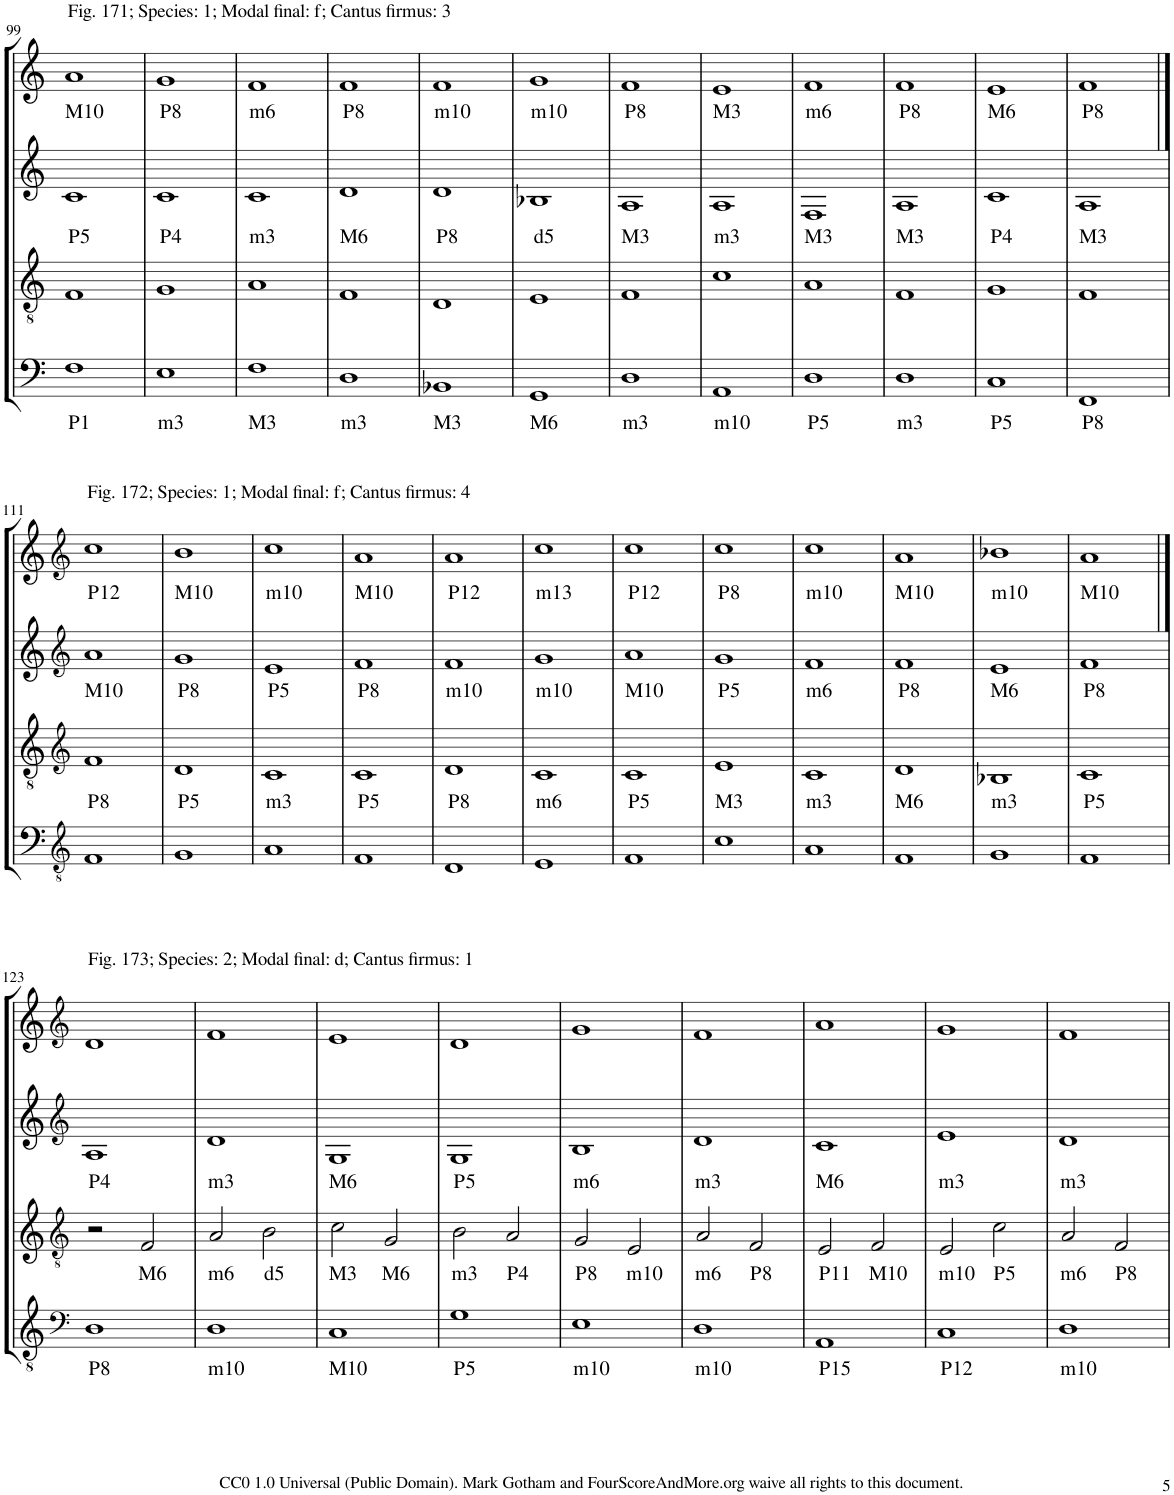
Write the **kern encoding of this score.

**kern	**text	**kern	**text	**kern	**text	**kern	**text
*part4	*part4	*part3	*part3	*part2	*part2	*part1	*part1
*staff4	*staff4	*staff3	*staff3	*staff2	*staff2	*staff1	*staff1
*I"Piano	*	*I"Piano	*	*I"Piano	*	*I"Piano	*
*I'Pno	*	*I'Pno	*	*I'Pno	*	*I'Pno	*
!!LO:PB:g=z
*clefF4	*	*clefGv2	*	*clefG2	*	*clefG2	*
*k[]	*	*k[]	*	*k[]	*	*k[]	*
*M4/4	*	*M4/4	*	*M4/4	*	*M4/4	*
=99	=99	=99	=99	=99	=99	=99	=99
!	!	!	!	!	!	!LO:TX:a:t=Fig. 171; Species&colon; 1; Modal final&colon; f; Cantus firmus&colon; 3	!
!	!LO:LY:b	!	!	!	!LO:LY:b	!	!LO:LY:b
1F	P1	1F	.	1c	P5	1a	M10
=100	=100	=100	=100	=100	=100	=100	=100
!	!LO:LY:b	!	!	!	!LO:LY:b	!	!LO:LY:b
1E	m3	1G	.	1c	P4	1g	P8
=101	=101	=101	=101	=101	=101	=101	=101
!	!LO:LY:b	!	!	!	!LO:LY:b	!	!LO:LY:b
1F	M3	1A	.	1c	m3	1f	m6
=102	=102	=102	=102	=102	=102	=102	=102
!	!LO:LY:b	!	!	!	!LO:LY:b	!	!LO:LY:b
1D	m3	1F	.	1d	M6	1f	P8
=103	=103	=103	=103	=103	=103	=103	=103
!	!LO:LY:b	!	!	!	!LO:LY:b	!	!LO:LY:b
1BB-X	M3	1D	.	1d	P8	1f	m10
=104	=104	=104	=104	=104	=104	=104	=104
!	!LO:LY:b	!	!	!	!LO:LY:b	!	!LO:LY:b
1GG	M6	1E	.	1B-X	d5	1g	m10
=105	=105	=105	=105	=105	=105	=105	=105
!	!LO:LY:b	!	!	!	!LO:LY:b	!	!LO:LY:b
1D	m3	1F	.	1A	M3	1f	P8
=106	=106	=106	=106	=106	=106	=106	=106
!	!LO:LY:b	!	!	!	!LO:LY:b	!	!LO:LY:b
1AA	m10	1c	.	1A	m3	1e	M3
=107	=107	=107	=107	=107	=107	=107	=107
!	!LO:LY:b	!	!	!	!LO:LY:b	!	!LO:LY:b
1D	P5	1A	.	1F	M3	1f	m6
=108	=108	=108	=108	=108	=108	=108	=108
!	!LO:LY:b	!	!	!	!LO:LY:b	!	!LO:LY:b
1D	m3	1F	.	1A	M3	1f	P8
=109	=109	=109	=109	=109	=109	=109	=109
!	!LO:LY:b	!	!	!	!LO:LY:b	!	!LO:LY:b
1C	P5	1G	.	1c	P4	1e	M6
=110	=110	=110	=110	=110	=110	=110	=110
!	!LO:LY:b	!	!	!	!LO:LY:b	!	!LO:LY:b
1FF	P8	1F	.	1A	M3	1f	P8
!!LO:LB:g=z
==111	==111	==111	==111	==111	==111	==111	==111
*clefGv2	*	*clefG2	*	*clefG2	*	*clefG2	*
!	!	!	!	!	!	!LO:TX:a:t=Fig. 172; Species&colon; 1; Modal final&colon; f; Cantus firmus&colon; 4	!
!	!	!	!LO:LY:b	!	!LO:LY:b	!	!LO:LY:b
1F	.	1f	P8	1a	M10	1cc	P12
=112	=112	=112	=112	=112	=112	=112	=112
!	!	!	!LO:LY:b	!	!LO:LY:b	!	!LO:LY:b
1G	.	1d	P5	1g	P8	1b	M10
=113	=113	=113	=113	=113	=113	=113	=113
!	!	!	!LO:LY:b	!	!LO:LY:b	!	!LO:LY:b
1A	.	1c	m3	1e	P5	1cc	m10
=114	=114	=114	=114	=114	=114	=114	=114
!	!	!	!LO:LY:b	!	!LO:LY:b	!	!LO:LY:b
1F	.	1c	P5	1f	P8	1a	M10
=115	=115	=115	=115	=115	=115	=115	=115
!	!	!	!LO:LY:b	!	!LO:LY:b	!	!LO:LY:b
1D	.	1d	P8	1f	m10	1a	P12
=116	=116	=116	=116	=116	=116	=116	=116
!	!	!	!LO:LY:b	!	!LO:LY:b	!	!LO:LY:b
1E	.	1c	m6	1g	m10	1cc	m13
=117	=117	=117	=117	=117	=117	=117	=117
!	!	!	!LO:LY:b	!	!LO:LY:b	!	!LO:LY:b
1F	.	1c	P5	1a	M10	1cc	P12
=118	=118	=118	=118	=118	=118	=118	=118
!	!	!	!LO:LY:b	!	!LO:LY:b	!	!LO:LY:b
1c	.	1e	M3	1g	P5	1cc	P8
=119	=119	=119	=119	=119	=119	=119	=119
!	!	!	!LO:LY:b	!	!LO:LY:b	!	!LO:LY:b
1A	.	1c	m3	1f	m6	1cc	m10
=120	=120	=120	=120	=120	=120	=120	=120
!	!	!	!LO:LY:b	!	!LO:LY:b	!	!LO:LY:b
1F	.	1d	M6	1f	P8	1a	M10
=121	=121	=121	=121	=121	=121	=121	=121
!	!	!	!LO:LY:b	!	!LO:LY:b	!	!LO:LY:b
1G	.	1B-X	m3	1e	M6	1b-X	m10
=122	=122	=122	=122	=122	=122	=122	=122
!	!	!	!LO:LY:b	!	!LO:LY:b	!	!LO:LY:b
1F	.	1c	P5	1f	P8	1a	M10
!!LO:LB:g=z
==123	==123	==123	==123	==123	==123	==123	==123
*clefF4	*	*clefGv2	*	*clefG2	*	*clefG2	*
!	!	!	!	!	!	!LO:TX:a:t=Fig. 173; Species&colon; 2; Modal final&colon; d; Cantus firmus&colon; 1	!
!	!LO:LY:b	!	!	!	!LO:LY:b	!	!
1D	P8	2r	.	1A	P4	1d	.
!	!	!	!LO:LY:b	!	!	!	!
.	.	2F/	M6	.	.	.	.
=124	=124	=124	=124	=124	=124	=124	=124
!	!LO:LY:b	!	!LO:LY:b	!	!LO:LY:b	!	!
1D	m10	2A/	m6	1d	m3	1f	.
!	!	!	!LO:LY:b	!	!	!	!
.	.	2B\	d5	.	.	.	.
=125	=125	=125	=125	=125	=125	=125	=125
!	!LO:LY:b	!	!LO:LY:b	!	!LO:LY:b	!	!
1C	M10	2c\	M3	1G	M6	1e	.
!	!	!	!LO:LY:b	!	!	!	!
.	.	2G/	M6	.	.	.	.
=126	=126	=126	=126	=126	=126	=126	=126
!	!LO:LY:b	!	!LO:LY:b	!	!LO:LY:b	!	!
1G	P5	2B\	m3	1G	P5	1d	.
!	!	!	!LO:LY:b	!	!	!	!
.	.	2A/	P4	.	.	.	.
=127	=127	=127	=127	=127	=127	=127	=127
!	!LO:LY:b	!	!LO:LY:b	!	!LO:LY:b	!	!
1E	m10	2G/	P8	1B	m6	1g	.
!	!	!	!LO:LY:b	!	!	!	!
.	.	2E/	m10	.	.	.	.
=128	=128	=128	=128	=128	=128	=128	=128
!	!LO:LY:b	!	!LO:LY:b	!	!LO:LY:b	!	!
1D	m10	2A/	m6	1d	m3	1f	.
!	!	!	!LO:LY:b	!	!	!	!
.	.	2F/	P8	.	.	.	.
=129	=129	=129	=129	=129	=129	=129	=129
!	!LO:LY:b	!	!LO:LY:b	!	!LO:LY:b	!	!
1AA	P15	2E/	P11	1c	M6	1a	.
!	!	!	!LO:LY:b	!	!	!	!
.	.	2F/	M10	.	.	.	.
=130	=130	=130	=130	=130	=130	=130	=130
!	!LO:LY:b	!	!LO:LY:b	!	!LO:LY:b	!	!
1C	P12	2E/	m10	1e	m3	1g	.
!	!	!	!LO:LY:b	!	!	!	!
.	.	2c\	P5	.	.	.	.
=131	=131	=131	=131	=131	=131	=131	=131
!	!LO:LY:b	!	!LO:LY:b	!	!LO:LY:b	!	!
1D	m10	2A/	m6	1d	m3	1f	.
!	!	!	!LO:LY:b	!	!	!	!
.	.	2F/	P8	.	.	.	.
=	=	=	=	=	=	=	=
*-	*-	*-	*-	*-	*-	*-	*-
